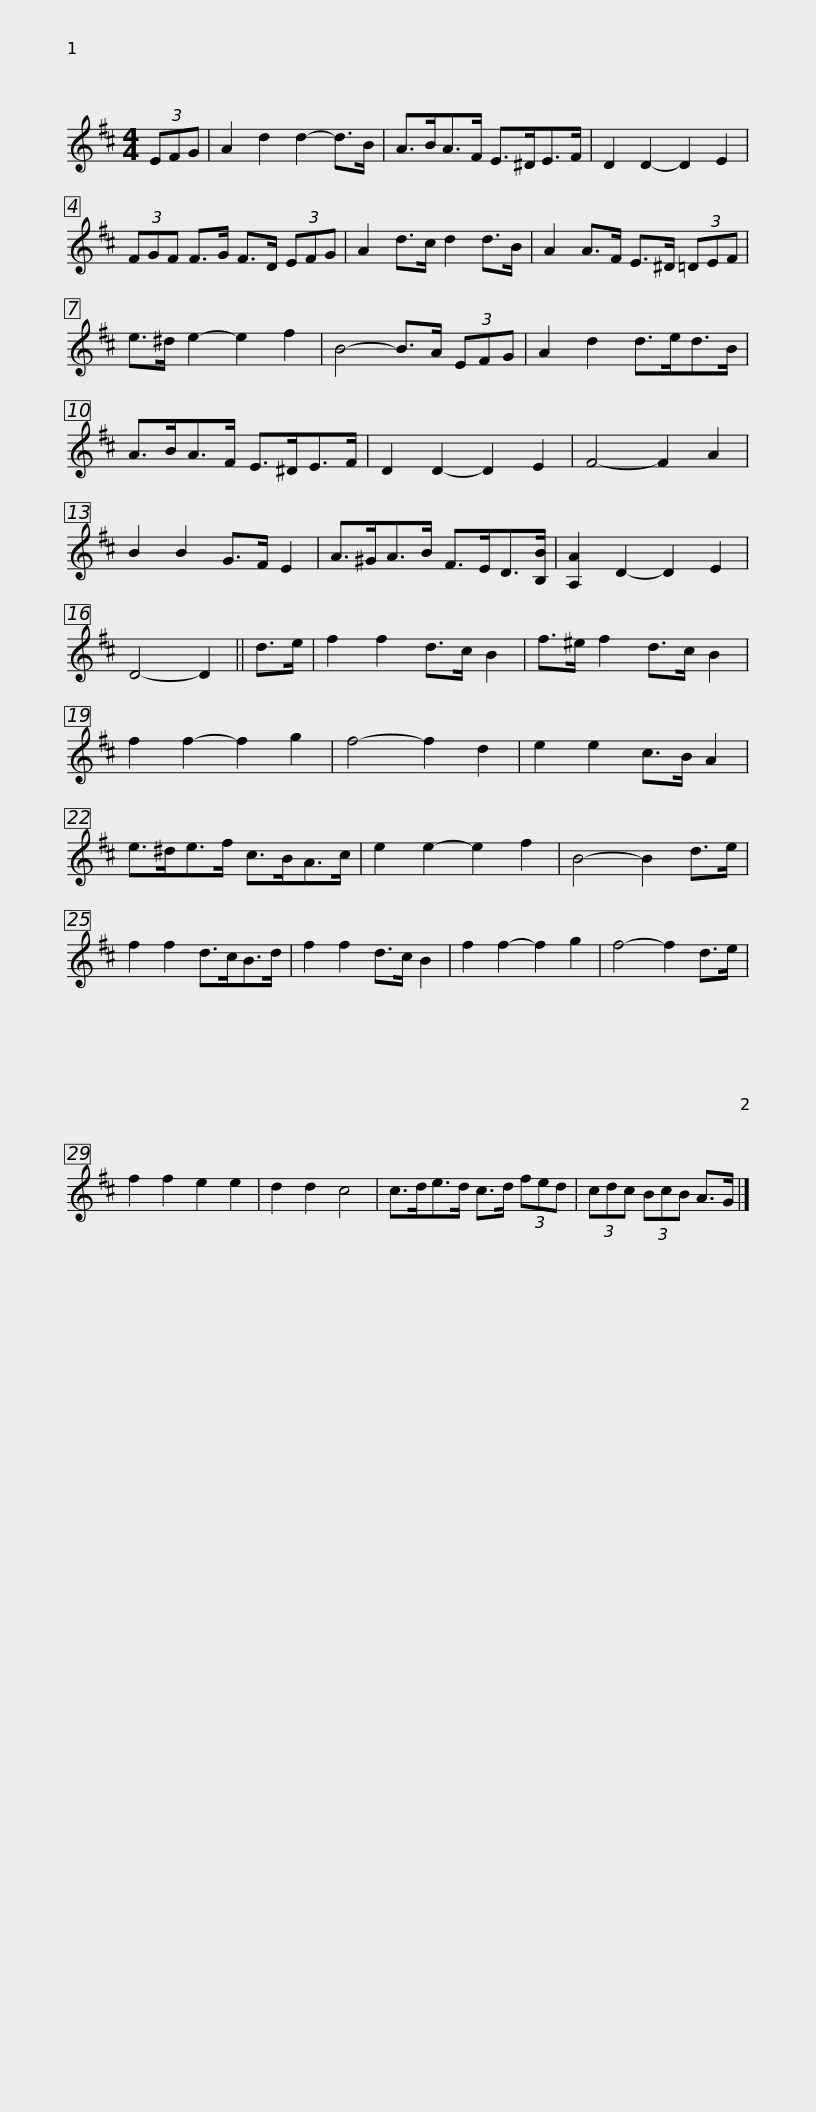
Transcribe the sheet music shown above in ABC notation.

X:1
L:1/8
M:4/4
I:linebreak $
K:D
V:1 treble
V:1
 (3EFG | A2 d2 d2- d>B | A>BA>F E>^DE>F | D2 D2- D2 E2 | (3FGF F>G F>D (3EFG | %5
 A2 d>c d2 d>B |$ A2 A>F E>^D (3=DEF | e>^d e2- e2 f2 | B4- B>A (3EFG | A2 d2 d>ed>B | %10
 A>BA>F E>^DE>F | D2 D2- D2 E2 |$ F4- F2 A2 | B2 B2 G>F E2 | A>^GA>B F>ED>[B,B] | %15
 [A,A]2 D2- D2 E2 | D4- D2 || d>e | f2 f2 d>c B2 | f>^e f2 d>c B2 |$ %20
 f2 f2- f2 g2 | f4- f2 d2 | e2 e2 c>B A2 | e>^de>f c>BA>c | e2 e2- e2 f2 | %25
 B4- B2 d>e | f2 f2 d>cB>d |$ f2 f2 d>c B2 | f2 f2- f2 g2 | f4- f2 d>e | %30
 f2 f2 e2 e2 | d2 d2 c4 | c>de>d c>d (3fed | (3cdc (3BcB A>G |] %34
